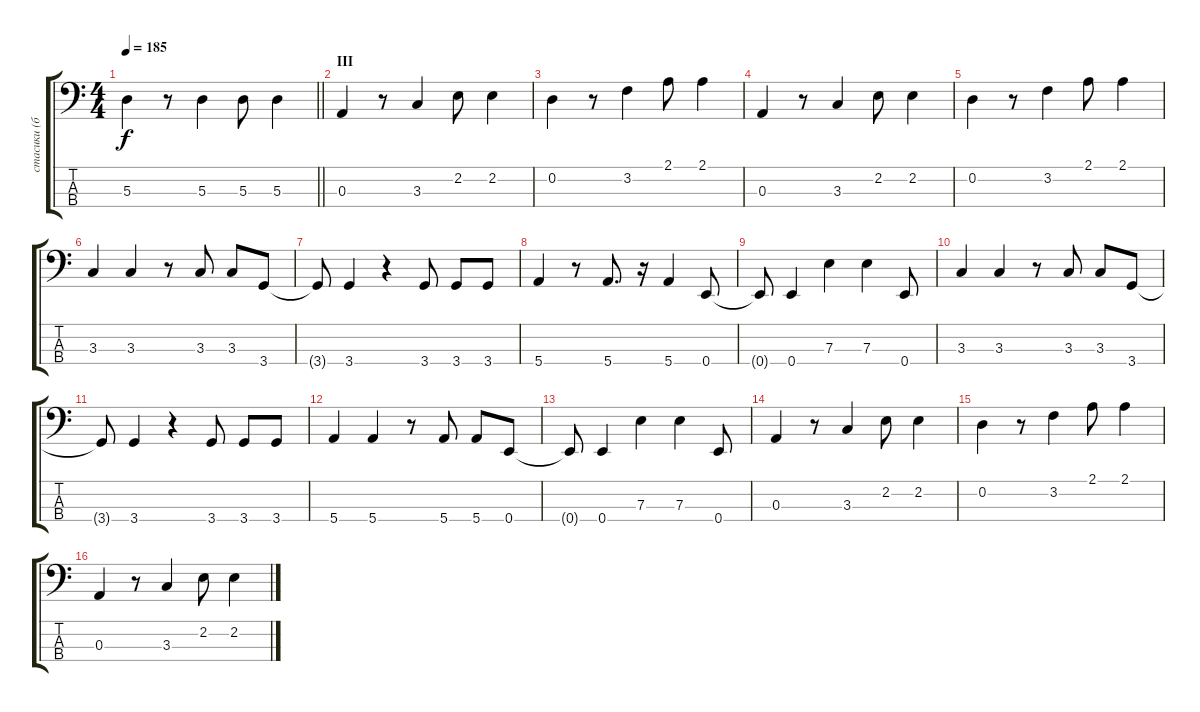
\track ("стасики (бас)" "стасики (б") {instrument electricbassfinger}
\staff {score tabs}
\tuning (G2 D2 A1 E1) {hide}
\ts (4 4)
\tempo 185
\clef f4
\barLineRight lightlight
\ks c
5.3.4{dy f} r.8 5.3.4 5.3.8 5.3.4 |
\section ("" "III")
0.3.4 r.8 3.3.4 2.2.8 2.2.4 |
0.2.4 r.8 3.2.4 2.1.8 2.1.4 |
0.3.4 r.8 3.3.4 2.2.8 2.2.4 |
0.2.4 r.8 3.2.4 2.1.8 2.1.4 |
3.3.4 3.3.4 r.8 3.3.8 3.3.8 3.4.8 |
3.4{t}.8 3.4.4 r.4 3.4.8 3.4.8 3.4.8 |
5.4.4 r.8 5.4.8{d} r.16 5.4.4 0.4.8 |
0.4{t}.8 0.4.4 7.3.4 7.3.4 0.4.8 |
3.3.4 3.3.4 r.8 3.3.8 3.3.8 3.4.8 |
3.4{t}.8 3.4.4 r.4 3.4.8 3.4.8 3.4.8 |
5.4.4 5.4.4 r.8 5.4.8 5.4.8 0.4.8 |
0.4{t}.8 0.4.4 7.3.4 7.3.4 0.4.8 |
0.3.4 r.8 3.3.4 2.2.8 2.2.4 |
0.2.4 r.8 3.2.4 2.1.8 2.1.4 |
0.3.4 r.8 3.3.4 2.2.8 2.2.4
